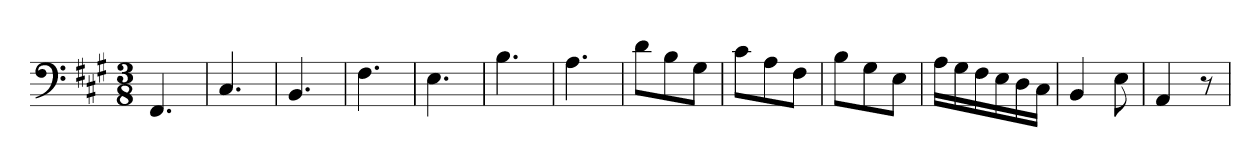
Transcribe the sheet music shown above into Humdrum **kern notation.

**kern
*part1
*staff1
*clefF4
*k[f#c#g#]
*M3/8
=1
4.FF#
=2
4.C#
=3
4.BB
=4
4.F#
=5
4.E
=6
4.B
=7
4.A
=8
8dL
8B
8G#J
=9
8c#L
8A
8F#J
=10
8BL
8G#
8EJ
!!LO:LB:g=z
=11
16ALL
16G#
16F#
16E
16D
16C#JJ
=12
4BB
8E
=13
4AA
8r
=
*-
